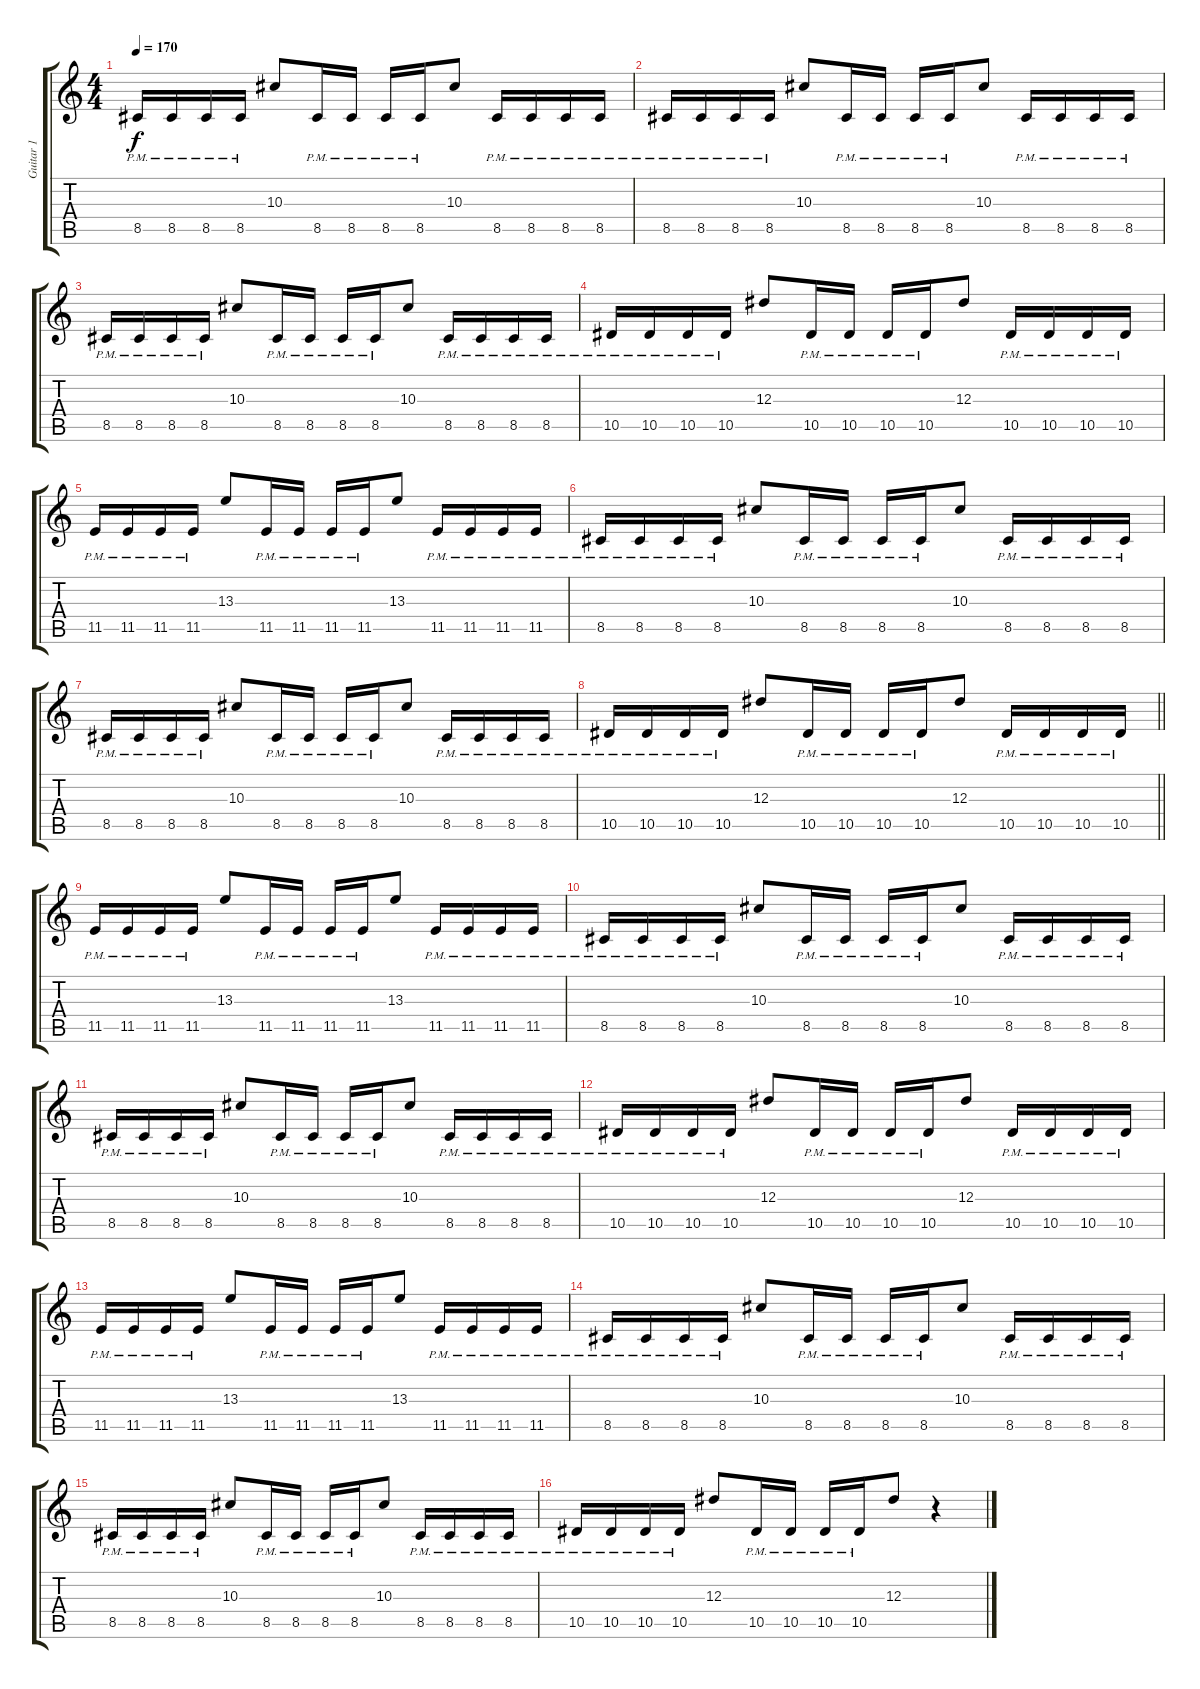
\track ("Guitar 1" "Guitar 1") {instrument distortionguitar}
\staff {score tabs}
\tuning (C4 G3 Eb3 Bb2 F2 C2) {hide}
\ts (4 4)
\tempo 170
\clef g2
\ks c
8.5{pm}.16{dy f} 8.5{pm}.16 8.5{pm}.16 8.5{pm}.16 10.3.8 8.5{pm}.16 8.5{pm}.16 8.5{pm}.16 8.5{pm}.16 10.3.8 8.5{pm}.16 8.5{pm}.16 8.5{pm}.16 8.5{pm}.16 |
8.5{pm}.16 8.5{pm}.16 8.5{pm}.16 8.5{pm}.16 10.3.8 8.5{pm}.16 8.5{pm}.16 8.5{pm}.16 8.5{pm}.16 10.3.8 8.5{pm}.16 8.5{pm}.16 8.5{pm}.16 8.5{pm}.16 |
8.5{pm}.16 8.5{pm}.16 8.5{pm}.16 8.5{pm}.16 10.3.8 8.5{pm}.16 8.5{pm}.16 8.5{pm}.16 8.5{pm}.16 10.3.8 8.5{pm}.16 8.5{pm}.16 8.5{pm}.16 8.5{pm}.16 |
10.5{pm}.16 10.5{pm}.16 10.5{pm}.16 10.5{pm}.16 12.3.8 10.5{pm}.16 10.5{pm}.16 10.5{pm}.16 10.5{pm}.16 12.3.8 10.5{pm}.16 10.5{pm}.16 10.5{pm}.16 10.5{pm}.16 |
11.5{pm}.16 11.5{pm}.16 11.5{pm}.16 11.5{pm}.16 13.3.8 11.5{pm}.16 11.5{pm}.16 11.5{pm}.16 11.5{pm}.16 13.3.8 11.5{pm}.16 11.5{pm}.16 11.5{pm}.16 11.5{pm}.16 |
8.5{pm}.16 8.5{pm}.16 8.5{pm}.16 8.5{pm}.16 10.3.8 8.5{pm}.16 8.5{pm}.16 8.5{pm}.16 8.5{pm}.16 10.3.8 8.5{pm}.16 8.5{pm}.16 8.5{pm}.16 8.5{pm}.16 |
8.5{pm}.16 8.5{pm}.16 8.5{pm}.16 8.5{pm}.16 10.3.8 8.5{pm}.16 8.5{pm}.16 8.5{pm}.16 8.5{pm}.16 10.3.8 8.5{pm}.16 8.5{pm}.16 8.5{pm}.16 8.5{pm}.16 |
\barLineRight lightlight
10.5{pm}.16 10.5{pm}.16 10.5{pm}.16 10.5{pm}.16 12.3.8 10.5{pm}.16 10.5{pm}.16 10.5{pm}.16 10.5{pm}.16 12.3.8 10.5{pm}.16 10.5{pm}.16 10.5{pm}.16 10.5{pm}.16 |
11.5{pm}.16 11.5{pm}.16 11.5{pm}.16 11.5{pm}.16 13.3.8 11.5{pm}.16 11.5{pm}.16 11.5{pm}.16 11.5{pm}.16 13.3.8 11.5{pm}.16 11.5{pm}.16 11.5{pm}.16 11.5{pm}.16 |
8.5{pm}.16 8.5{pm}.16 8.5{pm}.16 8.5{pm}.16 10.3.8 8.5{pm}.16 8.5{pm}.16 8.5{pm}.16 8.5{pm}.16 10.3.8 8.5{pm}.16 8.5{pm}.16 8.5{pm}.16 8.5{pm}.16 |
8.5{pm}.16 8.5{pm}.16 8.5{pm}.16 8.5{pm}.16 10.3.8 8.5{pm}.16 8.5{pm}.16 8.5{pm}.16 8.5{pm}.16 10.3.8 8.5{pm}.16 8.5{pm}.16 8.5{pm}.16 8.5{pm}.16 |
10.5{pm}.16 10.5{pm}.16 10.5{pm}.16 10.5{pm}.16 12.3.8 10.5{pm}.16 10.5{pm}.16 10.5{pm}.16 10.5{pm}.16 12.3.8 10.5{pm}.16 10.5{pm}.16 10.5{pm}.16 10.5{pm}.16 |
11.5{pm}.16 11.5{pm}.16 11.5{pm}.16 11.5{pm}.16 13.3.8 11.5{pm}.16 11.5{pm}.16 11.5{pm}.16 11.5{pm}.16 13.3.8 11.5{pm}.16 11.5{pm}.16 11.5{pm}.16 11.5{pm}.16 |
8.5{pm}.16 8.5{pm}.16 8.5{pm}.16 8.5{pm}.16 10.3.8 8.5{pm}.16 8.5{pm}.16 8.5{pm}.16 8.5{pm}.16 10.3.8 8.5{pm}.16 8.5{pm}.16 8.5{pm}.16 8.5{pm}.16 |
8.5{pm}.16 8.5{pm}.16 8.5{pm}.16 8.5{pm}.16 10.3.8 8.5{pm}.16 8.5{pm}.16 8.5{pm}.16 8.5{pm}.16 10.3.8 8.5{pm}.16 8.5{pm}.16 8.5{pm}.16 8.5{pm}.16 |
10.5{pm}.16 10.5{pm}.16 10.5{pm}.16 10.5{pm}.16 12.3.8 10.5{pm}.16 10.5{pm}.16 10.5{pm}.16 10.5{pm}.16 12.3.8 r.4
